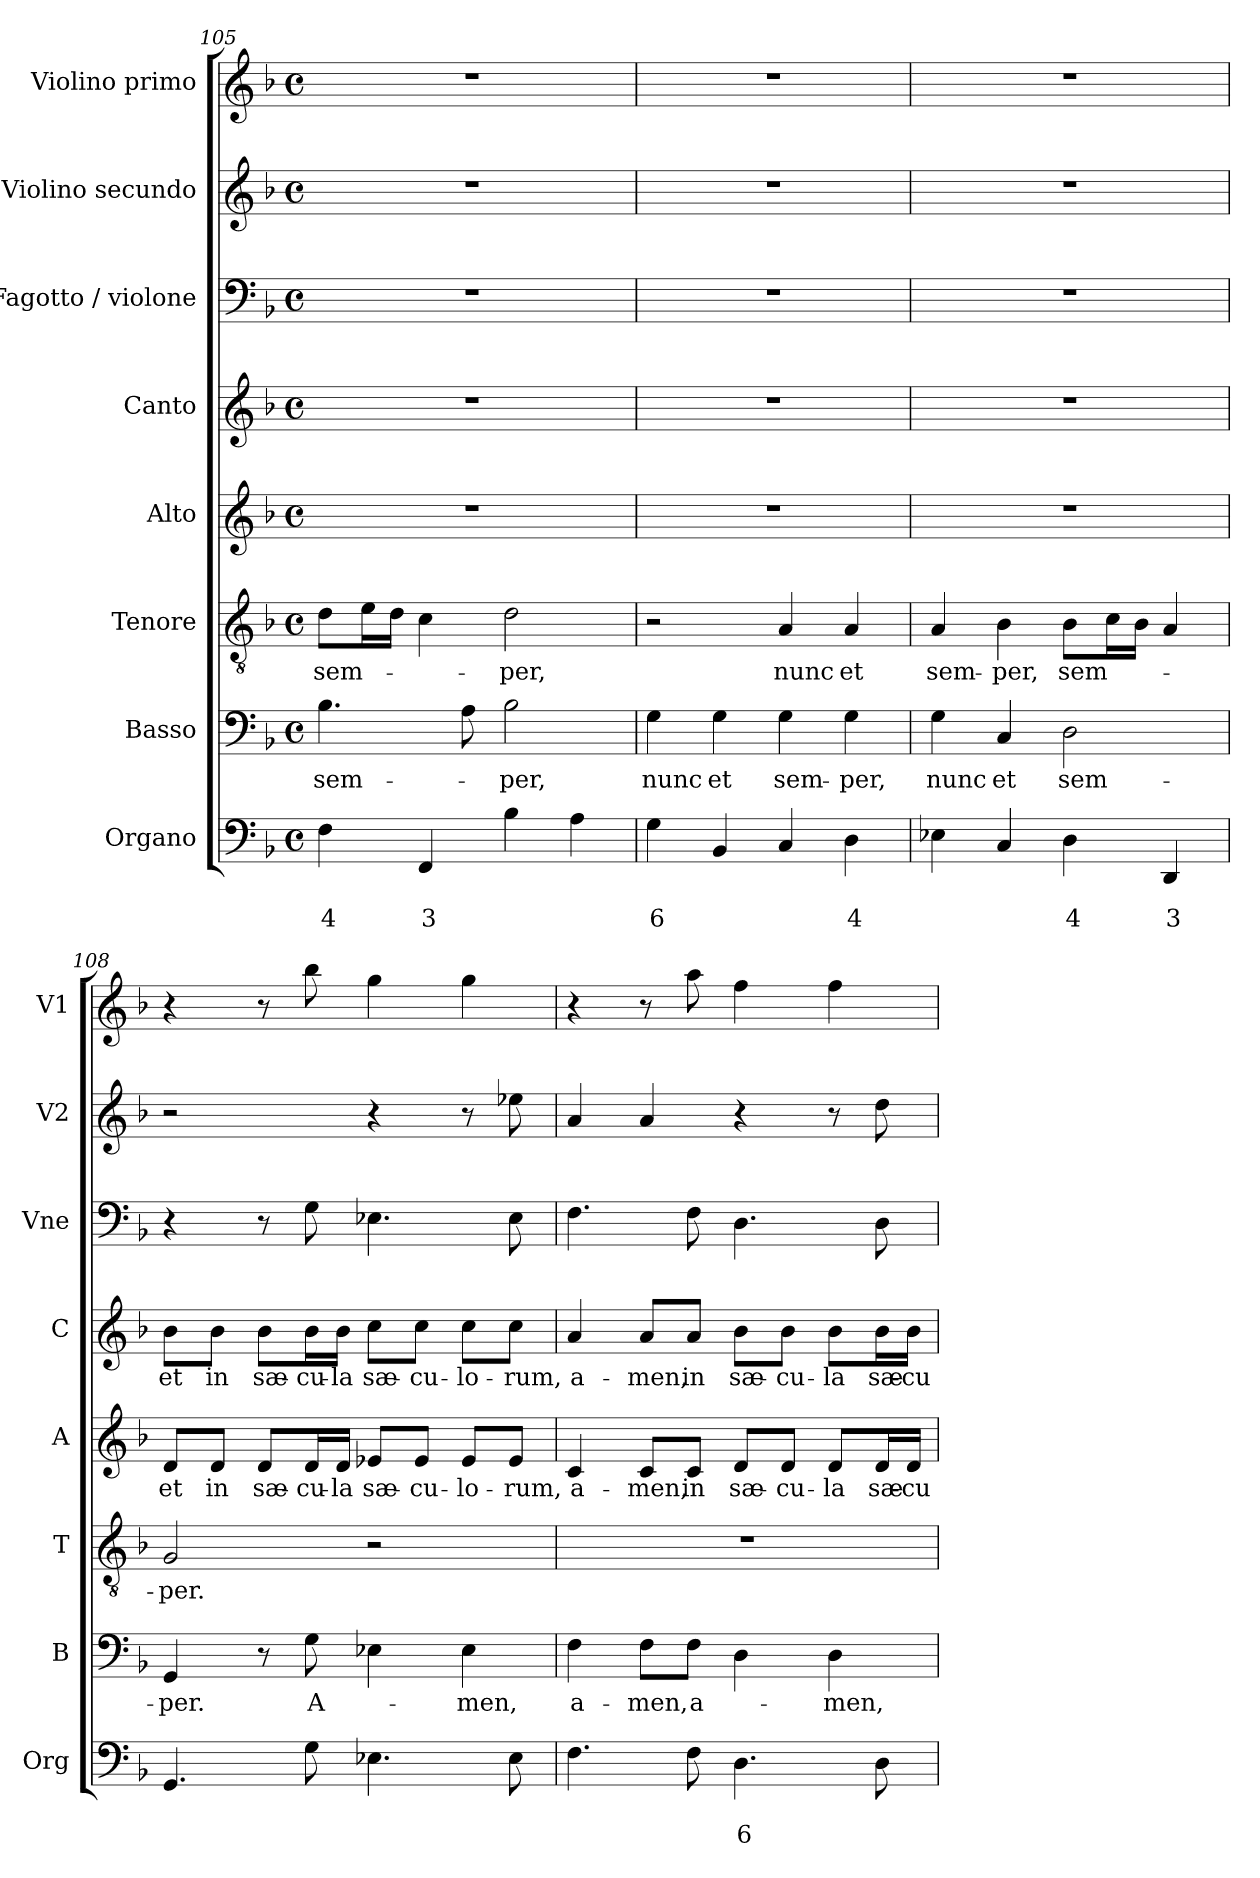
**kern	**text	**text	**kern	**text	**kern	**text	**kern	**text	**kern	**text	**kern	**kern	**kern
*part8	*part8	*part8	*part7	*part7	*part6	*part6	*part5	*part5	*part4	*part4	*part3	*part2	*part1
*staff8	*staff8	*staff8	*staff7	*staff7	*staff6	*staff6	*staff5	*staff5	*staff4	*staff4	*staff3	*staff2	*staff1
*I"Organo	*	*	*I"Basso	*	*I"Tenore	*	*I"Alto	*	*I"Canto	*	*I"Fagotto / violone	*I"Violino secundo	*I"Violino primo
*I'Org	*	*	*I'B	*	*I'T	*	*I'A	*	*I'C	*	*I'Vne	*I'V2	*I'V1
*clefF4	*	*	*clefF4	*	*clefGv2	*	*clefG2	*	*clefG2	*	*clefF4	*clefG2	*clefG2
*k[b-]	*	*	*k[b-]	*	*k[b-]	*	*k[b-]	*	*k[b-]	*	*k[b-]	*k[b-]	*k[b-]
*F:	*	*	*F:	*	*F:	*	*F:	*	*F:	*	*F:	*F:	*F:
*M4/4	*	*	*M4/4	*	*M4/4	*	*M4/4	*	*M4/4	*	*M4/4	*M4/4	*M4/4
*met(c)	*	*	*met(c)	*	*met(c)	*	*met(c)	*	*met(c)	*	*met(c)	*met(c)	*met(c)
=105	=105	=105	=105	=105	=105	=105	=105	=105	=105	=105	=105	=105	=105
!	!	!LO:LY:b	!	!LO:LY:b	!	!LO:LY:b	!	!	!	!	!	!	!
4F\	.	4	4.B-\	sem-	8d\L	sem-	1r	.	1r	.	1r	1r	1r
.	.	.	.	.	16e\L	.	.	.	.	.	.	.	.
.	.	.	.	.	16d\JJ	.	.	.	.	.	.	.	.
!	!	!LO:LY:b	!	!	!	!	!	!	!	!	!	!	!
4FF/	.	3	.	.	4c\	.	.	.	.	.	.	.	.
.	.	.	8A\	.	.	.	.	.	.	.	.	.	.
!	!	!	!	!LO:LY:b	!	!LO:LY:b	!	!	!	!	!	!	!
4B-\	.	.	2B-\	-per,	2d\	-per,	.	.	.	.	.	.	.
4A\	.	.	.	.	.	.	.	.	.	.	.	.	.
!!LO:LB:g=z
=106	=106	=106	=106	=106	=106	=106	=106	=106	=106	=106	=106	=106	=106
!	!	!LO:LY:b	!	!LO:LY:b	!	!	!	!	!	!	!	!	!
4G\	.	6	4G\	nunc	2r	.	1r	.	1r	.	1r	1r	1r
!	!	!	!	!LO:LY:b	!	!	!	!	!	!	!	!	!
4BB-/	.	.	4G\	et	.	.	.	.	.	.	.	.	.
!	!	!	!	!LO:LY:b	!	!LO:LY:b	!	!	!	!	!	!	!
4C/	.	.	4G\	sem-	4A/	nunc	.	.	.	.	.	.	.
!	!	!LO:LY:b	!	!LO:LY:b	!	!LO:LY:b	!	!	!	!	!	!	!
4D\	.	4	4G\	-per,	4A/	et	.	.	.	.	.	.	.
=107	=107	=107	=107	=107	=107	=107	=107	=107	=107	=107	=107	=107	=107
!	!	!	!	!LO:LY:b	!	!LO:LY:b	!	!	!	!	!	!	!
4E-X\	.	.	4G\	nunc	4A/	sem-	1r	.	1r	.	1r	1r	1r
!	!	!	!	!LO:LY:b	!	!LO:LY:b	!	!	!	!	!	!	!
4C/	.	.	4C/	et	4B-\	-per,	.	.	.	.	.	.	.
!	!	!LO:LY:b	!	!LO:LY:b	!	!LO:LY:b	!	!	!	!	!	!	!
4D\	.	4	2D\	sem-	8B-\L	sem-	.	.	.	.	.	.	.
.	.	.	.	.	16c\L	.	.	.	.	.	.	.	.
.	.	.	.	.	16B-\JJ	.	.	.	.	.	.	.	.
!	!	!LO:LY:b	!	!	!	!	!	!	!	!	!	!	!
4DD/	.	3	.	.	4A/	.	.	.	.	.	.	.	.
=108	=108	=108	=108	=108	=108	=108	=108	=108	=108	=108	=108	=108	=108
!	!	!	!	!LO:LY:b	!	!LO:LY:b	!	!LO:LY:b	!	!LO:LY:b	!	!	!
4.GG/	.	.	4GG/	-per.	2G/	-per.	8d/L	et	8b-\L	et	4r	2r	4r
!	!	!	!	!	!	!	!	!LO:LY:b	!	!LO:LY:b	!	!	!
.	.	.	.	.	.	.	8d/J	in	8b-\J	in	.	.	.
!	!	!	!	!	!	!	!	!LO:LY:b	!	!LO:LY:b	!	!	!
.	.	.	8r	.	.	.	8d/L	sæ-	8b-\L	sæ-	8r	.	8r
!	!	!	!	!LO:LY:b	!	!	!	!LO:LY:b	!	!LO:LY:b	!	!	!
8G\	.	.	8G\	A-	.	.	16d/L	-cu-	16b-\L	-cu-	8G\	.	8bb-\
!	!	!	!	!	!	!	!	!LO:LY:b	!	!LO:LY:b	!	!	!
.	.	.	.	.	.	.	16d/JJ	-la	16b-\JJ	-la	.	.	.
!	!	!	!	!	!	!	!	!LO:LY:b	!	!LO:LY:b	!	!	!
4.E-X\	.	.	4E-X\	.	2r	.	8e-X/L	sæ-	8cc\L	sæ-	4.E-X\	4r	4gg\
!	!	!	!	!	!	!	!	!LO:LY:b	!	!LO:LY:b	!	!	!
.	.	.	.	.	.	.	8e-/J	-cu-	8cc\J	-cu-	.	.	.
!	!	!	!	!LO:LY:b	!	!	!	!LO:LY:b	!	!LO:LY:b	!	!	!
.	.	.	4E-\	-men,	.	.	8e-/L	-lo-	8cc\L	-lo-	.	8r	4gg\
!	!	!	!	!	!	!	!	!LO:LY:b	!	!LO:LY:b	!	!	!
8E-\	.	.	.	.	.	.	8e-/J	-rum,	8cc\J	-rum,	8E-\	8ee-X\	.
=109	=109	=109	=109	=109	=109	=109	=109	=109	=109	=109	=109	=109	=109
!	!	!	!	!LO:LY:b	!	!	!	!LO:LY:b	!	!LO:LY:b	!	!	!
4.F\	.	.	4F\	a-	1r	.	4c/	a-	4a/	a-	4.F\	4a/	4r
!	!	!	!	!LO:LY:b	!	!	!	!LO:LY:b	!	!LO:LY:b	!	!	!
.	.	.	8F\L	-men,	.	.	8c/L	-men,	8a/L	-men,	.	4a/	8r
!	!	!	!	!LO:LY:b	!	!	!	!LO:LY:b	!	!LO:LY:b	!	!	!
8F\	.	.	8F\J	a-	.	.	8c/J	in	8a/J	in	8F\	.	8aa\
!	!	!LO:LY:b	!	!	!	!	!	!LO:LY:b	!	!LO:LY:b	!	!	!
4.D\	.	6	4D\	.	.	.	8d/L	sæ-	8b-\L	sæ-	4.D\	4r	4ff\
!	!	!	!	!	!	!	!	!LO:LY:b	!	!LO:LY:b	!	!	!
.	.	.	.	.	.	.	8d/J	-cu-	8b-\J	-cu-	.	.	.
!	!	!	!	!LO:LY:b	!	!	!	!LO:LY:b	!	!LO:LY:b	!	!	!
.	.	.	4D\	-men,	.	.	8d/L	-la	8b-\L	-la	.	8r	4ff\
!	!	!	!	!	!	!	!	!LO:LY:b	!	!LO:LY:b	!	!	!
8D\	.	.	.	.	.	.	16d/L	sæ-	16b-\L	sæ-	8D\	8dd\	.
!	!	!	!	!	!	!	!	!LO:LY:b	!	!LO:LY:b	!	!	!
.	.	.	.	.	.	.	16d/JJ	-cu-	16b-\JJ	-cu-	.	.	.
=	=	=	=	=	=	=	=	=	=	=	=	=	=
*-	*-	*-	*-	*-	*-	*-	*-	*-	*-	*-	*-	*-	*-
